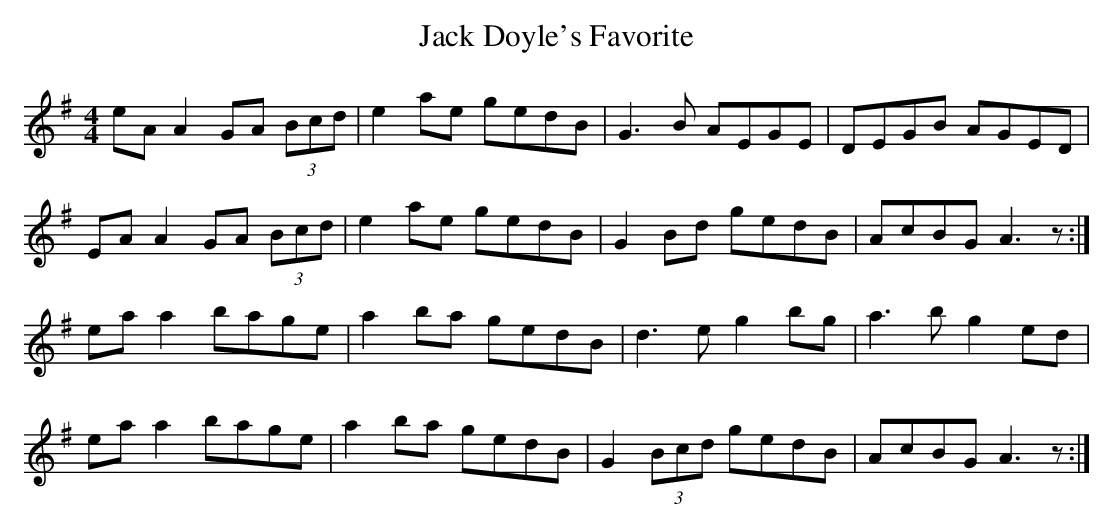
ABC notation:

X:1
T: Jack Doyle's Favorite
M: 4/4
L: 1/8
K: Ador
eA A2 GA (3Bcd|e2 ae gedB|G3B AEGE|DEGB AGED|
EA A2 GA (3Bcd|e2 ae gedB|G2 Bd gedB|AcBG A3z :|
ea a2 bage|a2 ba gedB|d3e g2 bg|a3b g2 ed|
ea a2 bage|a2 ba gedB|G2 (3Bcd gedB|AcBG A3z :|
